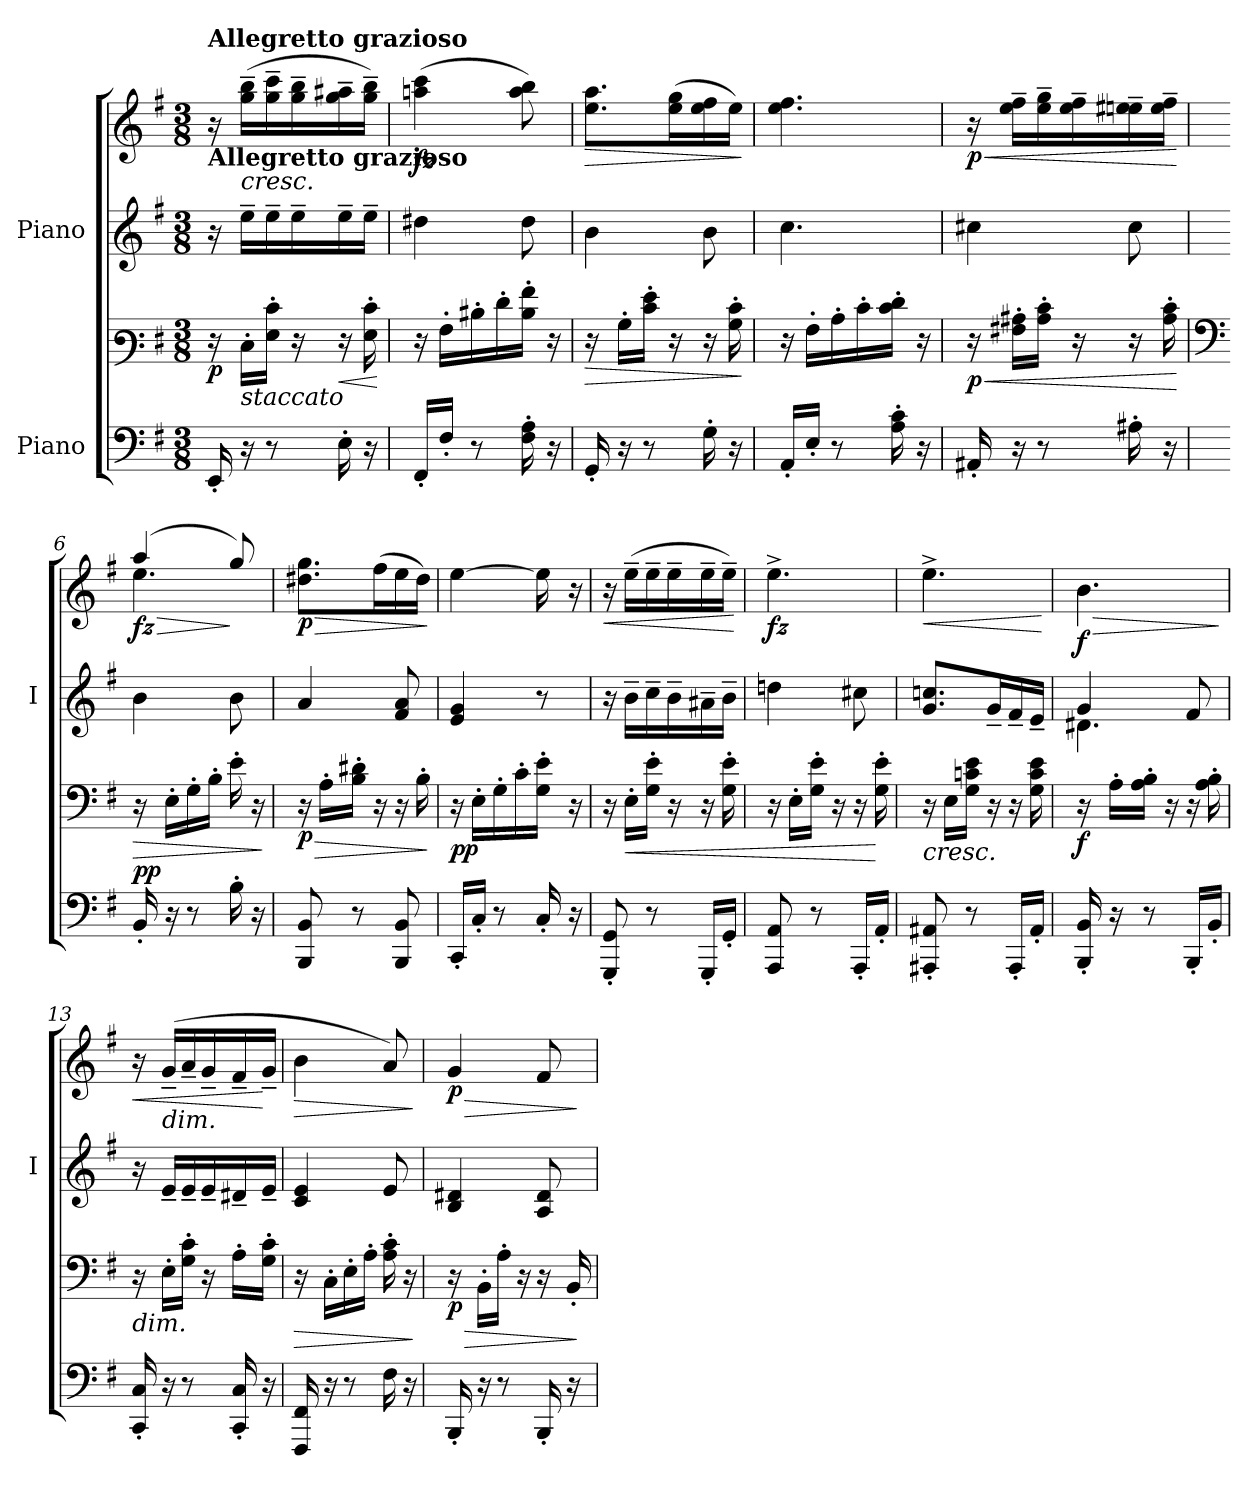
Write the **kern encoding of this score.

**kern	**kern	**dynam	**kern	**kern	**dynam
*part2	*part2	*part2	*part1	*part1	*part1
*staff4	*staff3	*staff3/4	*staff2	*staff1	*staff1/2
*I"Piano	*	*	*I"Piano	*	*
*	*	*	*I'I	*	*
*clefF4	*clefF3	*	*clefG2	*clefG2	*
*k[f#]	*k[f#]	*	*k[f#]	*k[f#]	*
*M3/8	*M3/8	*	*M3/8	*M3/8	*
*MM63	*MM63	*	*MM63	*MM63	*
=1	=1	=1	=1	=1	=1
!	!	!	!	!LO:TX:a:B:t=Allegretto grazioso	!
!	!	!	!	!LO:TX:b:B:t=Allegretto grazioso	!
!	!	!LO:DY:b	!	!	!
16EE'/	16r	p	16r	16r	.
!	!LO:TX:b:i:t=staccato	!	!	!	!
!	!	!	!	!	!LO:HP:b
16r	16E'\LL	.	16ee~\LL	(>16gg\~ 16bb\~LL	<
8r	16G\' 16e\'JJ	.	16ee~\	16gg\~ 16ccc\~	.
.	16r	.	16ee~\	16gg\~ 16bb\~	.
!	!	!LO:HP:b	!	!	!LO:DY:b
!	!	!	!	!	!LO:DY:n=1:b
16E'\	16r	<	16ee~\	16gg\~ 16aa#X\~	p other-dynamics
16r	16G\' 16e\'	.	16ee~\JJ	16gg\~ 16bb\~JJ)	.
.	.	[	.	.	[
=2	=2	=2	=2	=2	=2
!	!	!	!	!	!LO:DY:b
16FF#'/LL	16r	.	4dd#X\	(>4aan\ 4ccc\	fz
16F#'/JJ	16A'\LL	.	.	.	.
8r	16d#X'\	.	.	.	.
.	16f#'\	.	.	.	.
16F#\' 16A\'	16d#\' 16a\'JJ	.	8dd#\	8aa\ 8bb\)	.
16r	16r	.	.	.	.
=3	=3	=3	=3	=3	=3
!	!	!LO:HP:b	!	!	!LO:HP:b
16GG'/	16r	>	4b\	8.ee\ 8.aa\L	>
16r	16B'\LL	.	.	.	.
8r	16e\' 16g\'JJ	.	.	.	.
.	16r	.	.	(>16ee\ 16gg\L	.
16G'\	16r	.	8b\	16ee\ 16ff#\	.
16r	16B\' 16e\'	.	.	16ee\JJ)	.
.	.	]	.	.	]
=4	=4	=4	=4	=4	=4
16AA'/LL	16r	.	4.cc\	4.ee\ 4.ff#\	.
16E'/JJ	16A'\LL	.	.	.	.
8r	16c'\	.	.	.	.
.	16e'\	.	.	.	.
16A\' 16c\'	16e\' 16f#\'JJ	.	.	.	.
16r	16r	.	.	.	.
=5	=5	=5	=5	=5	=5
!	!	!LO:HP:b	!	!	!LO:HP:b
!	!	!LO:DY:n=1:b	!	!	!LO:DY:n=1:b
16AA#X'/	16r	< p	4cc#X\	16r	< p
16r	16A#X\' 16c#X\'LL	.	.	16ee\~ 16ff#\~LL	.
8r	16c#\' 16e\'JJ	.	.	16ee\~ 16gg\~	.
.	16r	.	.	16ee\~ 16ff#\~	.
16A#X'\	16r	.	8cc#\	16een\~ 16ee#X\~	.
16r	16c#\' 16e\'	.	.	16ee#\~ 16ff#\~JJ	.
.	.	[	.	.	[
!!LO:LB:g=z
=6	=6	=6	=6	=6	=6
*	*clefF4	*	*	*	*
!	!	!LO:HP:b	!	!	!LO:HP:b
*	*	*	*	*^	*
!	!	!LO:DY:n=1:a=2	!	!	!	!LO:DY:n=1:b
16BB'/	16r	> pp	4b\	(>4aa/	4.ee\	> fz
16r	16E'\LL	.	.	.	.	.
8r	16G'\	.	.	.	.	.
.	16B'\JJ	.	.	.	.	.
16B'\	16e'\	.	8b\	8gg/)	.	]
16r	16r	.	.	.	.	.
*	*	*	*	*v	*v	*
.	.	]	.	.	.
=7	=7	=7	=7	=7	=7
!	!	!LO:HP:b	!	!	!LO:HP:b
!	!	!LO:DY:n=1:b	!	!	!LO:DY:n=1:b
8BBB/ 8BB/	16r	> p	4a/	8.dd#X\ 8.gg\L	> p
.	16A'\LL	.	.	.	.
8r	16B\' 16d#X\'JJ	.	.	.	.
.	16r	.	.	(>16ff#\L	.
8BBB/ 8BB/	16r	.	8f#/ 8a/	16ee\	.
.	16B'\	.	.	16dd#\JJ)	.
.	.	]	.	.	]
=8	=8	=8	=8	=8	=8
!	!	!LO:DY:b	!	!	!
16CC'/LL	16r	pp	4e/ 4g/	[4ee\	.
16C'/JJ	16E'\LL	.	.	.	.
8r	16G'\	.	.	.	.
.	16c'\	.	.	.	.
16C'/	16G\' 16e\'JJ	.	8r	16ee\]	.
16r	16r	.	.	16r	.
=9	=9	=9	=9	=9	=9
!	!	!	!	!	!LO:HP:b
8GGG/' 8GG/'	16r	.	16r	16r	<
!	!	!LO:HP:b	!	!	!
.	16E'\LL	<	16b~\LL	(>16ee~\LL	.
8r	16G\' 16e\'JJ	.	16cc~\	16ee~\	.
.	16r	.	16b~\	16ee~\	.
16GGG'/LL	16r	.	16a#X~\	16ee~\	.
16GG'/JJ	16G\' 16e\'	.	16b~\JJ	16ee~\JJ)	.
.	.	.	.	.	[
=10	=10	=10	=10	=10	=10
!	!	!	!	!	!LO:DY:b
8AAA/ 8AA/	16r	.	4ddn\	4.ee^\	fz
.	16E'\LL	.	.	.	.
8r	16G\' 16e\'JJ	.	.	.	.
.	16r	.	.	.	.
16AAA'/LL	16r	.	8cc#X\	.	.
16AA'/JJ	16G\' 16e\'	[	.	.	.
=11	=11	=11	=11	=11	=11
!	!LO:TX:b:i:t=cresc.	!	!	!	!
!	!	!	!	!	!LO:HP:b
8AAA#X/' 8AA#X/'	16r	.	8.g/ 8.ccn/L	4.ee^\	<
.	16E\LL	.	.	.	.
8r	16G\ 16cn\ 16e\JJ	.	.	.	.
.	16r	.	16g~/L	.	.
16AAA#'/LL	16r	.	16f#~/	.	.
16AA#'/JJ	16G\ 16c\ 16e\	.	16e~/JJ	.	.
.	.	.	.	.	[
!!LO:LB:g=z
=12	=12	=12	=12	=12	=12
*	*	*	*^	*	*
!	!	!LO:DY:b	!	!	!	!LO:HP:b
!	!	!	!	!	!	!LO:DY:n=1:b
16BBB/' 16BB/'	16r	f	4g/	4.d#X\	4.b\	> f
16r	16A'\LL	.	.	.	.	.
8r	16A\' 16B\'JJ	.	.	.	.	.
.	16r	.	.	.	.	.
16BBB'/LL	16r	.	8f#/	.	.	.
16BB'/JJ	16A\' 16B\'	.	.	.	.	.
*	*	*	*v	*v	*	*
.	.	.	.	.	]
=13	=13	=13	=13	=13	=13
!	!LO:TX:b:i:t=dim.	!	!	!	!
!	!	!	!	!	!LO:HP:b
16CC/' 16C/'	16r	.	16r	16r	<
!	!	!	!	!LO:TX:b:i:t=dim.	!
16r	16E'\LL	.	16e~/LL	(>16g~/LL	.
8r	16G\' 16c\'JJ	.	16e~/	16a~/	.
.	16r	.	16e~/	16g~/	.
16CC/' 16C/'	16A'\LL	.	16d#X~/	16f#~/	.
16r	16G\' 16c\'JJ	.	16e~/JJ	16g~/JJ	[
=14	=14	=14	=14	=14	=14
!	!	!LO:HP:b	!	!	!LO:HP:b
16FFF#/ 16FF#/	16r	>	4c/ 4e/	4b\	>
16r	16C'\LL	.	.	.	.
8r	16E'\	.	.	.	.
.	16A'\JJ	.	.	.	.
16F#\	16A\' 16c\'	.	8e/	8a/)	.
16r	16r	.	.	.	.
.	.	]	.	.	]
=15	=15	=15	=15	=15	=15
!	!	!LO:HP:b	!	!	!LO:HP:b
!	!	!LO:DY:n=1:b	!	!	!LO:DY:n=1:b
16BBB'/	16r	> p	4B/ 4d#X/	4g/	> p
16r	16BB'\LL	.	.	.	.
8r	16A'\JJ	.	.	.	.
.	16r	.	.	.	.
16BBB'/	16r	.	8A/ 8d#/	8f#/	.
16r	16BB'/	.	.	.	.
.	.	]	.	.	]
=	=	=	=	=	=
*-	*-	*-	*-	*-	*-
